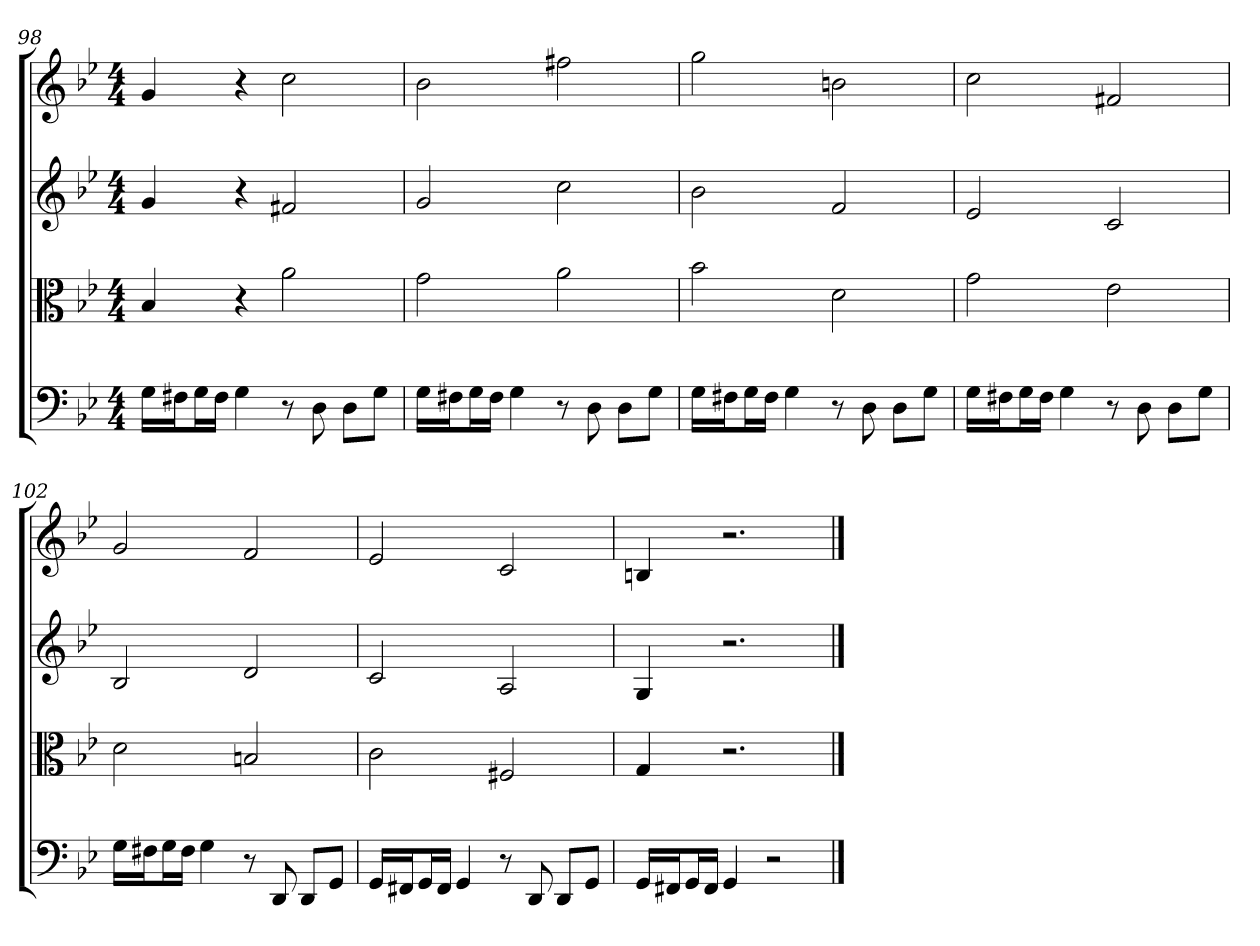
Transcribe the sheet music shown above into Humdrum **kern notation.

**kern	**kern	**kern	**kern
*part4	*part3	*part2	*part1
*staff4	*staff3	*staff2	*staff1
*clefF4	*clefC3	*	*
*k[b-e-]	*k[b-e-]	*k[b-e-]	*k[b-e-]
*g:	*g:	*g:	*g:
*M4/4	*M4/4	*M4/4	*M4/4
=98	=98	=98	=98
16G\LL	4B-	4g	4g
16F#X\J	.	.	.
16G\L	.	.	.
16F#\JJ	.	.	.
4G	4r	4r	4r
8r	2a	2f#X	2cc
8D	.	.	.
8D\L	.	.	.
8G\J	.	.	.
=99	=99	=99	=99
16G\LL	2g	2g	2b-
16F#X\J	.	.	.
16G\L	.	.	.
16F#\JJ	.	.	.
4G	.	.	.
8r	2a	2cc	2ff#X
8D	.	.	.
8D\L	.	.	.
8G\J	.	.	.
=100	=100	=100	=100
16G\LL	2b-	2b-	2gg
16F#X\J	.	.	.
16G\L	.	.	.
16F#\JJ	.	.	.
4G	.	.	.
8r	2d	2f	2bn
8D	.	.	.
8D\L	.	.	.
8G\J	.	.	.
=101	=101	=101	=101
16G\LL	2g	2e-	2cc
16F#X\J	.	.	.
16G\L	.	.	.
16F#\JJ	.	.	.
4G	.	.	.
8r	2e-	2c	2f#X
8D	.	.	.
8D\L	.	.	.
8G\J	.	.	.
=102	=102	=102	=102
16G\LL	2d	2B-	2g
16F#X\J	.	.	.
16G\L	.	.	.
16F#\JJ	.	.	.
4G	.	.	.
8r	2Bn	2d	2f
8DD	.	.	.
8DD/L	.	.	.
8GG/J	.	.	.
=103	=103	=103	=103
16GG/LL	2c	2c	2e-
16FF#X/J	.	.	.
16GG/L	.	.	.
16FF#/JJ	.	.	.
4GG	.	.	.
8r	2F#X	2A	2c
8DD	.	.	.
8DD/L	.	.	.
8GG/J	.	.	.
=104	=104	=104	=104
16GG/LL	4G	4G	4Bn
16FF#X/J	.	.	.
16GG/L	.	.	.
16FF#/JJ	.	.	.
4GG	2.r	2.r	2.r
2r	.	.	.
==	==	==	==
*-	*-	*-	*-
